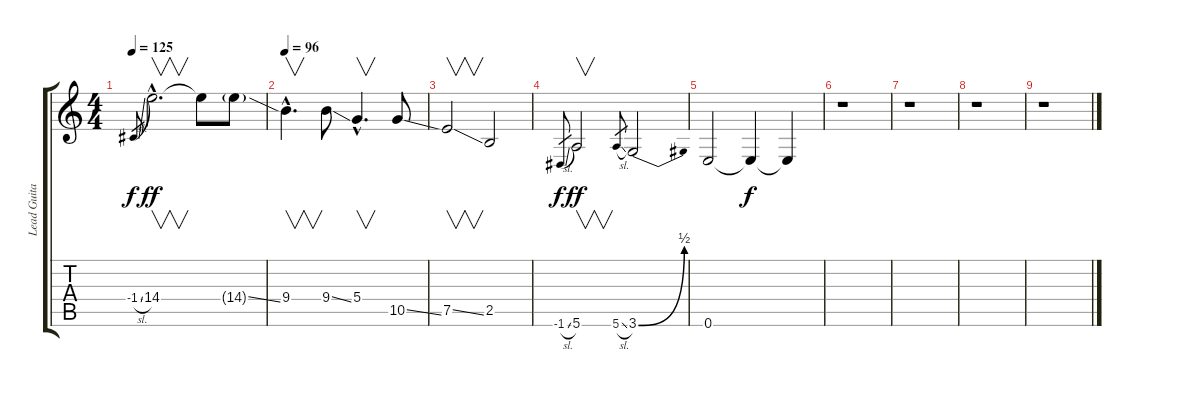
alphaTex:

\track ("Lead Guitar" "Lead Guita") {instrument distortionguitar}
\staff {score tabs}
\tuning (E4 B3 G3 D3 A2 E2) {hide}
\ts (4 4)
\tempo 125
\clef g2
\ks c
-1.4{sl}.8{gr dy f} 14.4{hac}.2{v d dy ff} 14.4{t}.8 14.4{ss g}.8 |
\tempo 96
9.4{hac}.4{v d} 9.4{ss}.8 5.4{hac}.4{v d} 10.5{ss}.8 |
7.5{ss}.2{v} 2.5.2 |
-1.6{sl}.8{gr dy f} 5.6.2{v dy ff} 5.6{sl}.8{gr} 3.6{be (bend 0 0 60 2)}.2 |
0.6.2 0.6{t}.4{dy f} 0.6{t}.4 |
r.1 |
r.1 |
r.1 |
r.1
